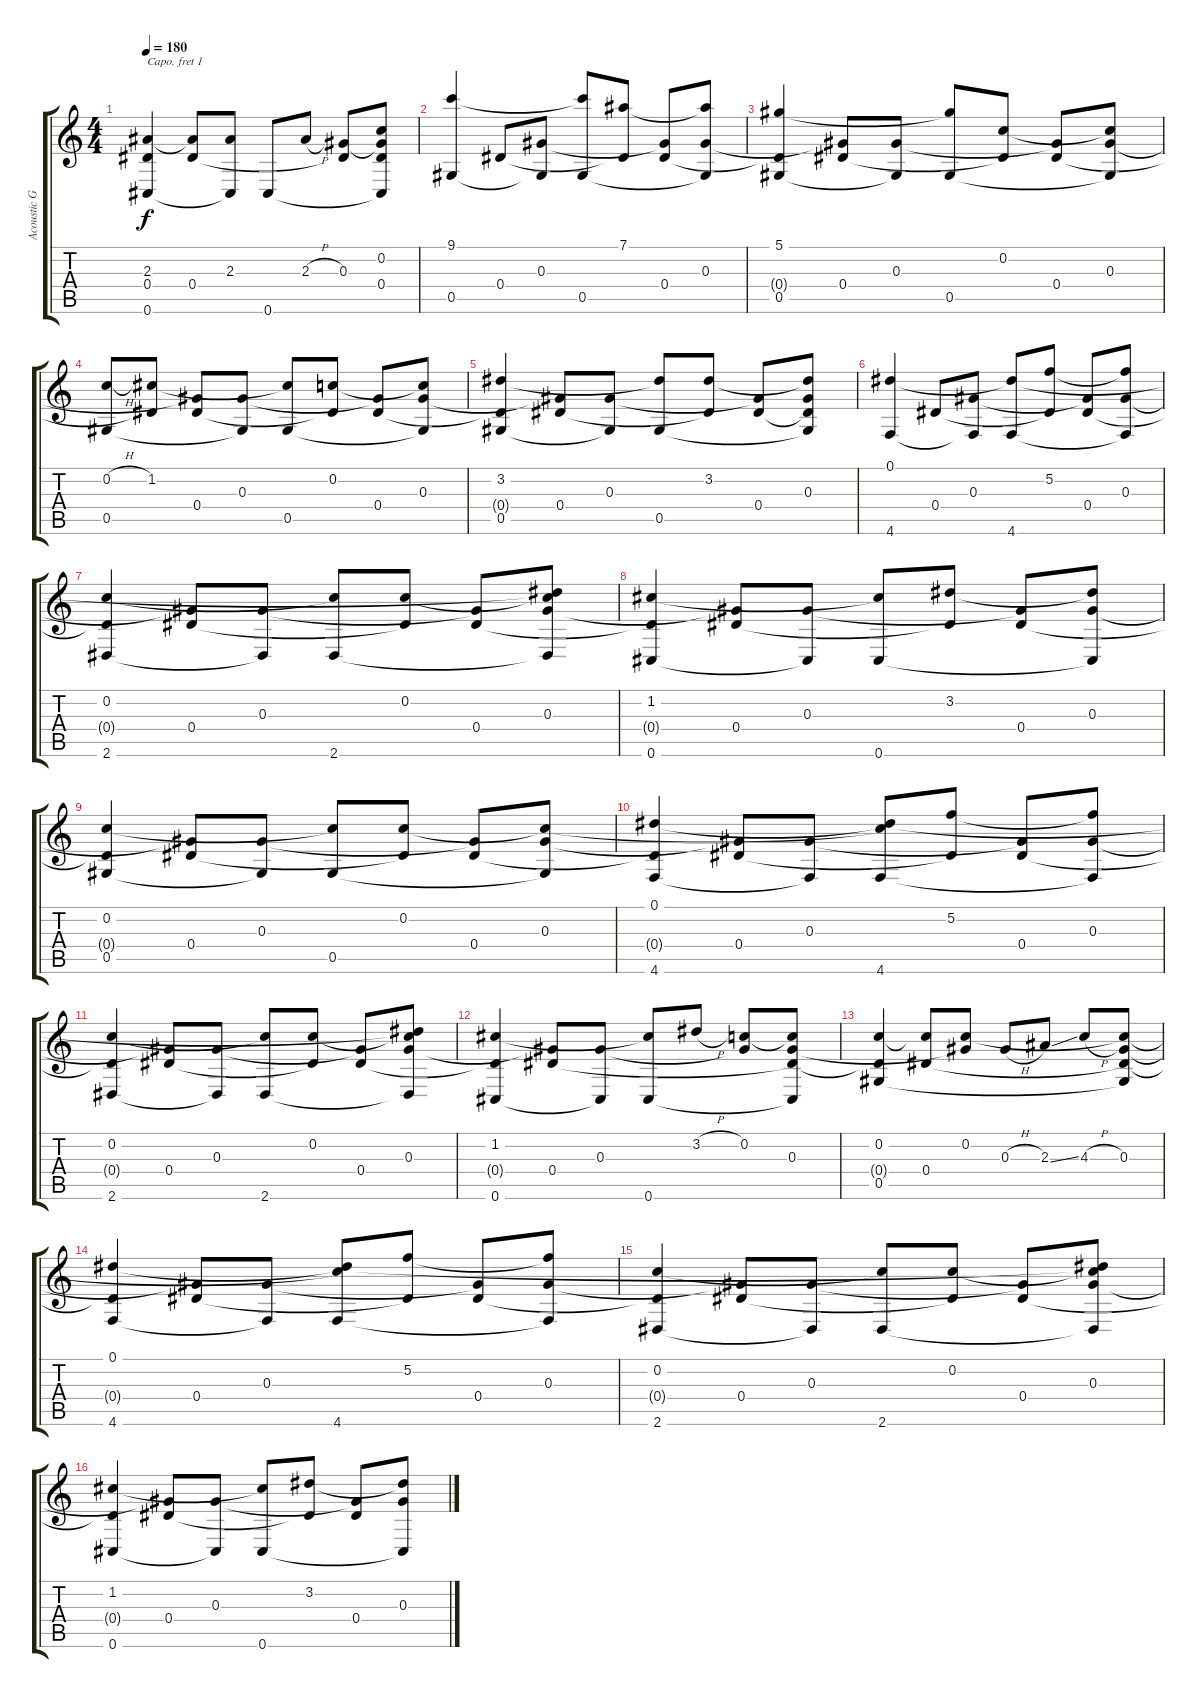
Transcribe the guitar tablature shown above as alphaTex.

\track ("Acoustic Guitar (C G D G B D) [Capo 1]" "Acoustic G") {instrument acousticguitarsteel}
\staff {score tabs}
\capo 1
\tuning (D4 B3 G3 D3 G2 C2) {hide}
\ts (4 4)
\tempo 180
\clef g2
\ks c
(2.3 0.4{t} 0.6).4{dy f} (2.3{t} 0.4).8 (2.3 0.6{t}).8 0.6.8 2.3{h}.8 (0.3 0.4{t}).8 (0.2{t} 0.3{t} 0.4 0.6{t}).8 |
(9.1 0.5).4 0.4.8 (0.3 0.5{t}).8 (9.1{t} 0.5).8 (7.1 0.4{t}).8 (0.3{t} 0.4).8 (7.1{t} 0.3 0.5{t}).8 |
(5.1 0.4{t} 0.5).4 (0.3{t} 0.4).8 (0.3 0.5{t}).8 (5.1{t} 0.5).8 (0.2 0.4{t}).8 (0.3{t} 0.4).8 (0.2{t} 0.3 0.5{t}).8 |
(0.2{h} 0.5).8 (1.2 0.4{t}).8 (0.3{t} 0.4).8 (0.3 0.5{t}).8 (1.2{t} 0.5).8 (0.2 0.4{t}).8 (0.3{t} 0.4).8 (0.2{t} 0.3 0.5{t}).8 |
(3.2 0.4{t} 0.5).4 (0.3{t} 0.4).8 (0.3 0.5{t}).8 (3.2{t} 0.5).8 (3.2 0.4{t}).8 (0.3{t} 0.4).8 (3.2{t} 0.3 0.4{t} 0.5{t}).8 |
(0.1 4.6).4 0.4.8 (0.3 4.6{t}).8 (0.1{t} 4.6).8 (5.2 0.4{t}).8 (0.3{t} 0.4).8 (5.2{t} 0.3 4.6{t}).8 |
(0.2 0.4{t} 2.6).4 (0.3{t} 0.4).8 (0.3 2.6{t}).8 (0.2{t} 2.6).8 (0.2 0.4{t}).8 (0.3{t} 0.4).8 (0.1{t} 0.2{t} 0.3 2.6{t}).8 |
(1.2 0.4{t} 0.6).4 (0.3{t} 0.4).8 (0.3 0.6{t}).8 (1.2{t} 0.6).8 (3.2 0.4{t}).8 (0.3{t} 0.4).8 (3.2{t} 0.3 0.6{t}).8 |
(0.2 0.4{t} 0.5).4 (0.3{t} 0.4).8 (0.3 0.5{t}).8 (0.2{t} 0.5).8 (0.2 0.4{t}).8 (0.3{t} 0.4).8 (0.2{t} 0.3 0.5{t}).8 |
(0.1 0.4{t} 4.6).4 (0.3{t} 0.4).8 (0.3 4.6{t}).8 (0.1{t} 0.2{t} 4.6).8 (5.2 0.4{t}).8 (0.3{t} 0.4).8 (5.2{t} 0.3 4.6{t}).8 |
(0.2 0.4{t} 2.6).4 (0.3{t} 0.4).8 (0.3 2.6{t}).8 (0.2{t} 2.6).8 (0.2 0.4{t}).8 (0.3{t} 0.4).8 (0.1{t} 0.2{t} 0.3 2.6{t}).8 |
(1.2 0.4{t} 0.6).4 (0.3{t} 0.4).8 (0.3 0.6{t}).8 (1.2{t} 0.6).8 3.2{h}.8 (0.2 0.3{t}).8 (0.2{t} 0.3 0.4{t} 0.6{t}).8 |
(0.2 0.4{t} 0.5).4 (0.2{t} 0.4).8 (0.2 0.3{t}).8 0.3{h}.8 2.3{ss}.8 4.3{h}.8 (0.2{t} 0.3 0.4{t} 0.5{t}).8 |
(0.1 0.4{t} 4.6).4 (0.3{t} 0.4).8 (0.3 4.6{t}).8 (0.1{t} 0.2{t} 4.6).8 (5.2 0.4{t}).8 (0.3{t} 0.4).8 (5.2{t} 0.3 4.6{t}).8 |
(0.2 0.4{t} 2.6).4 (0.3{t} 0.4).8 (0.3 2.6{t}).8 (0.2{t} 2.6).8 (0.2 0.4{t}).8 (0.3{t} 0.4).8 (0.1{t} 0.2{t} 0.3 2.6{t}).8 |
(1.2 0.4{t} 0.6).4 (0.3{t} 0.4).8 (0.3 0.6{t}).8 (1.2{t} 0.6).8 (3.2 0.4{t}).8 (0.3{t} 0.4).8 (3.2{t} 0.3 0.6{t}).8
